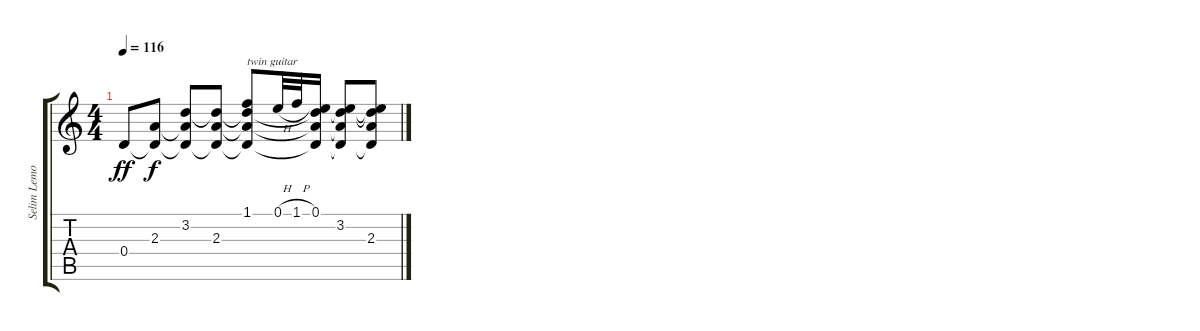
\track ("Selim Lemouchi (Rhythm Guitar)" "Selim Lemo") {instrument acousticguitarsteel}
\staff {score tabs}
\tuning (E4 B3 G3 D3 A2 E2) {hide}
\ts (4 4)
\tempo 116
\clef g2
\ks c
0.4.8{dy ff} (2.3 0.4{t}).8{dy f} (3.2 2.3{t} 0.4{t}).8 (3.2{t} 2.3 0.4{t}).8 (1.1 3.2{t} 2.3{t} 0.4{t}).8{txt "twin guitar"} 0.1{h}.32 1.1{h}.32 (0.1 3.2{t} 2.3{t} 0.4{t}).16 (0.1{t} 3.2 2.3{t} 0.4{t}).8 (0.1{t} 3.2{t} 2.3 0.4{t}).8
